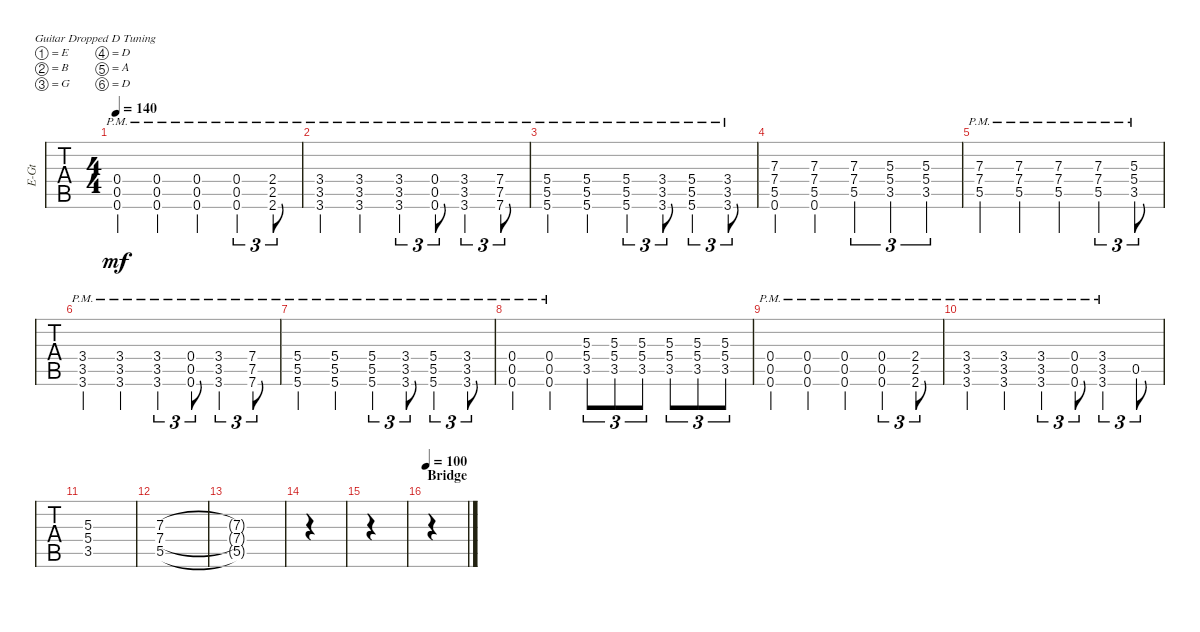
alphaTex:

\defaultSystemsLayout 4
\bracketExtendMode groupsimilarinstruments
\multiBarRest
\otherSystemsTrackNameOrientation horizontal
\track ("David" "E-Gt") {mute instrument distortionguitar}
\staff {tabs}
\tuning (E4 B3 G3 D3 A2 D2)
\ts (4 4)
\tempo 140
\clef g2
\ks c
(0.6{pm} 0.5{pm} 0.4{pm}).4{dy mf} (0.6{pm} 0.5{pm} 0.4{pm}).4 (0.6{pm} 0.5{pm} 0.4{pm}).4 (0.6{pm} 0.5{pm} 0.4{pm}).4{tu (3 2)} (2.6{pm} 2.5{pm} 2.4{pm}).8{tu (3 2)} |
(3.6{pm} 3.5{pm} 3.4{pm}).4 (3.6{pm} 3.5{pm} 3.4{pm}).4 (3.6{pm} 3.5{pm} 3.4{pm}).4{tu (3 2)} (0.6{pm} 0.5{pm} 0.4{pm}).8{tu (3 2)} (3.6{pm} 3.5{pm} 3.4{pm}).4{tu (3 2)} (7.6{pm} 7.5{pm} 7.4{pm}).8{tu (3 2)} |
(5.6{pm} 5.5{pm} 5.4{pm}).4 (5.6{pm} 5.5{pm} 5.4{pm}).4 (5.6{pm} 5.5{pm} 5.4{pm}).4{tu (3 2)} (3.6{pm} 3.5{pm} 3.4{pm}).8{tu (3 2)} (5.6{pm} 5.5{pm} 5.4{pm}).4{tu (3 2)} (3.6{pm} 3.5{pm} 3.4{pm}).8{tu (3 2)} |
(0.6 5.5 7.4 7.3).4 (0.6 5.5 7.4 7.3).4 (5.5 7.4 7.3).4{tu (3 2)} (3.5 5.4 5.3).4{tu (3 2)} (3.5 5.4 5.3).4{tu (3 2)} |
(5.5{pm} 7.4{pm} 7.3{pm}).4 (5.5{pm} 7.4{pm} 7.3{pm}).4 (5.5{pm} 7.4{pm} 7.3{pm}).4 (5.5{pm} 7.4{pm} 7.3{pm}).4{tu (3 2)} (3.5{pm} 5.4{pm} 5.3{pm}).8{tu (3 2)} |
(3.6{pm} 3.5{pm} 3.4{pm}).4 (3.6{pm} 3.5{pm} 3.4{pm}).4 (3.6{pm} 3.5{pm} 3.4{pm}).4{tu (3 2)} (0.6{pm} 0.5{pm} 0.4{pm}).8{tu (3 2)} (3.6{pm} 3.5{pm} 3.4{pm}).4{tu (3 2)} (7.6{pm} 7.5{pm} 7.4{pm}).8{tu (3 2)} |
(5.6{pm} 5.5{pm} 5.4{pm}).4 (5.6{pm} 5.5{pm} 5.4{pm}).4 (5.6{pm} 5.5{pm} 5.4{pm}).4{tu (3 2)} (3.6{pm} 3.5{pm} 3.4{pm}).8{tu (3 2)} (5.6{pm} 5.5{pm} 5.4{pm}).4{tu (3 2)} (3.6{pm} 3.5{pm} 3.4{pm}).8{tu (3 2)} |
(0.6{pm} 0.5{pm} 0.4{pm}).4 (0.6{pm} 0.5{pm} 0.4{pm}).4 (3.5 5.4 5.3).8{tu (3 2)} (3.5 5.4 5.3).8{tu (3 2)} (3.5 5.4 5.3).8{tu (3 2)} (3.5 5.4 5.3).8{tu (3 2)} (3.5 5.4 5.3).8{tu (3 2)} (3.5 5.4 5.3).8{tu (3 2)} |
(0.6{pm} 0.5{pm} 0.4{pm}).4 (0.6{pm} 0.5{pm} 0.4{pm}).4 (0.6{pm} 0.5{pm} 0.4{pm}).4 (0.6{pm} 0.5{pm} 0.4{pm}).4{tu (3 2)} (2.6{pm} 2.5{pm} 2.4{pm}).8{tu (3 2)} |
(3.6{pm} 3.5{pm} 3.4{pm}).4 (3.6{pm} 3.5{pm} 3.4{pm}).4 (3.6{pm} 3.5{pm} 3.4{pm}).4{tu (3 2)} (0.6{pm} 0.5{pm} 0.4{pm}).8{tu (3 2)} (3.6{pm} 3.5{pm} 3.4{pm}).4{tu (3 2)} 0.5.8{tu (3 2)} |
(3.5 5.4 5.3).1 |
(5.5 7.4 7.3).1 |
(5.5{t} 7.4{t} 7.3{t}).1 |
|
|
\section ("" "Bridge")
\tempo 100
